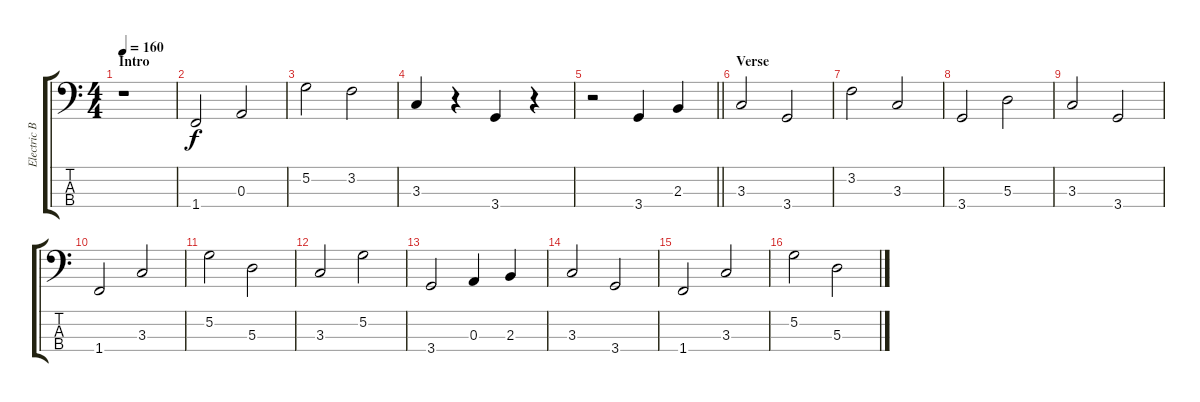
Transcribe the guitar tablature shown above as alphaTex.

\track ("Electric Bass" "Electric B") {instrument electricbassfinger}
\staff {score tabs}
\tuning (G2 D2 A1 E1) {hide}
\ts (4 4)
\section ("" "Intro")
\tempo 160
\clef f4
\ks c
r.1{dy f instrument electricbassfinger} |
1.4.2 0.3.2 |
5.2.2 3.2.2 |
3.3.4 r.4 3.4.4 r.4 |
\barLineRight lightlight
r.2 3.4.4 2.3.4 |
\section ("" "Verse")
3.3.2 3.4.2 |
3.2.2 3.3.2 |
3.4.2 5.3.2 |
3.3.2 3.4.2 |
1.4.2 3.3.2 |
5.2.2 5.3.2 |
3.3.2 5.2.2 |
3.4.2 0.3.4 2.3.4 |
3.3.2 3.4.2 |
1.4.2 3.3.2 |
5.2.2 5.3.2
